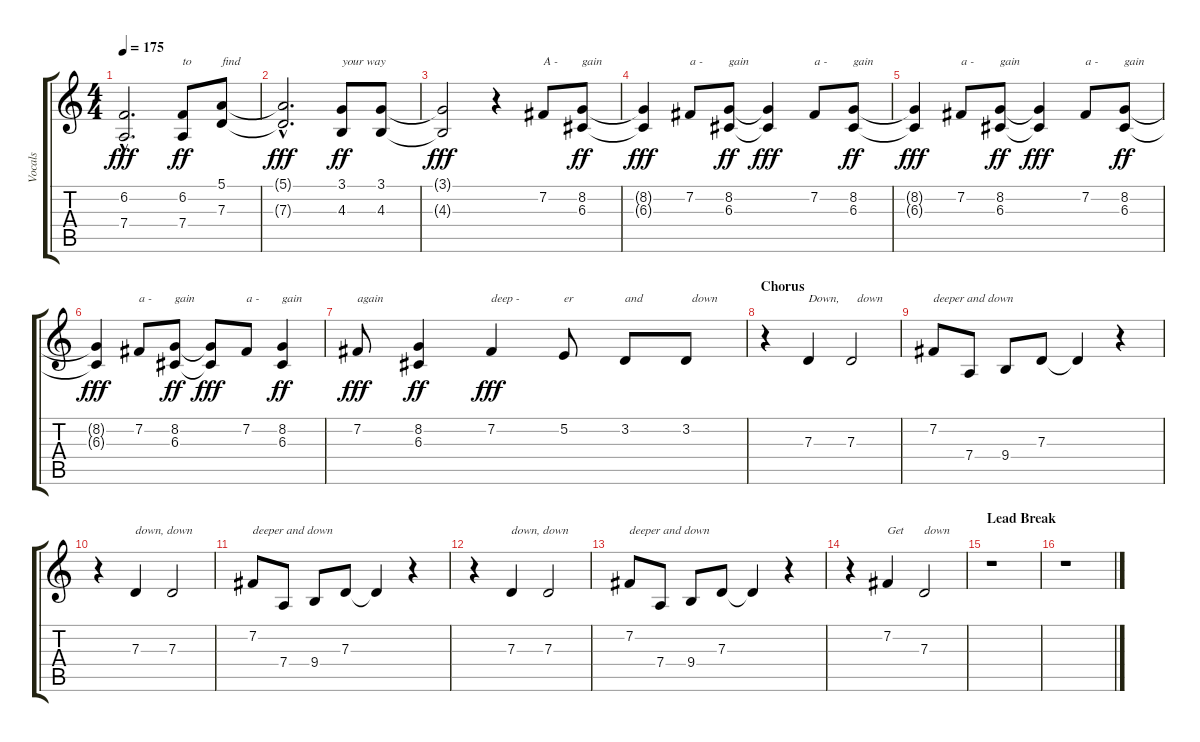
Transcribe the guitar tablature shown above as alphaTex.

\track ("Vocals" "Vocals") {instrument altosax}
\staff {score tabs}
\tuning (E4 B3 G3 D3 A2 E2) {hide}
\ts (4 4)
\tempo 175
\clef g2
\ks c
(6.2{hac t} 7.4{hac t}).2{d dy fff} (6.2 7.4).8{txt "to" dy ff} (5.1 7.3).8{txt "find"} |
(5.1{hac t} 7.3{hac t}).2{d dy fff} (3.1 4.3).8{txt "your way" dy ff} (3.1 4.3).8 |
(3.1{t} 4.3{t}).2{dy fff} r.4 7.2.8{txt "A -"} (8.2 6.3).8{txt "gain" dy ff} |
(8.2{t} 6.3{t}).4{dy fff} 7.2.8{txt "a -"} (8.2 6.3).8{txt "gain" dy ff} (8.2{t} 6.3{t}).4{dy fff} 7.2.8{txt "a -"} (8.2 6.3).8{txt "gain" dy ff} |
(8.2{t} 6.3{t}).4{dy fff} 7.2.8{txt "a -"} (8.2 6.3).8{txt "gain" dy ff} (8.2{t} 6.3{t}).4{dy fff} 7.2.8{txt "a -"} (8.2 6.3).8{txt "gain" dy ff} |
(8.2{t} 6.3{t}).4{dy fff} 7.2.8{txt "a -"} (8.2 6.3).8{txt "gain" dy ff} (8.2{t} 6.3{t}).8{dy fff} 7.2.8{txt "a -"} (8.2 6.3).4{txt "gain" dy ff} |
7.2.8{txt "again" dy fff} (8.2 6.3).4{dy ff} 7.2.4{txt "deep -" dy fff} 5.2.8{txt "er"} 3.2.8{txt "and"} 3.2.8{txt "  down"} |
\section ("" "Chorus")
r.4 7.3.4{txt "Down,"} 7.3.2{txt "  down"} |
7.2.8{txt "deeper and down"} 7.4.8 9.4.8 7.3.8 7.3{t}.4 r.4 |
r.4 7.3.4{txt "down, down"} 7.3.2 |
7.2.8{txt "deeper and down"} 7.4.8 9.4.8 7.3.8 7.3{t}.4 r.4 |
r.4 7.3.4{txt "down, down"} 7.3.2 |
7.2.8{txt "deeper and down"} 7.4.8 9.4.8 7.3.8 7.3{t}.4 r.4 |
r.4 7.2.4{txt "Get"} 7.3.2{txt "down"} |
\section ("" "Lead Break")
r.1 |
r.1
